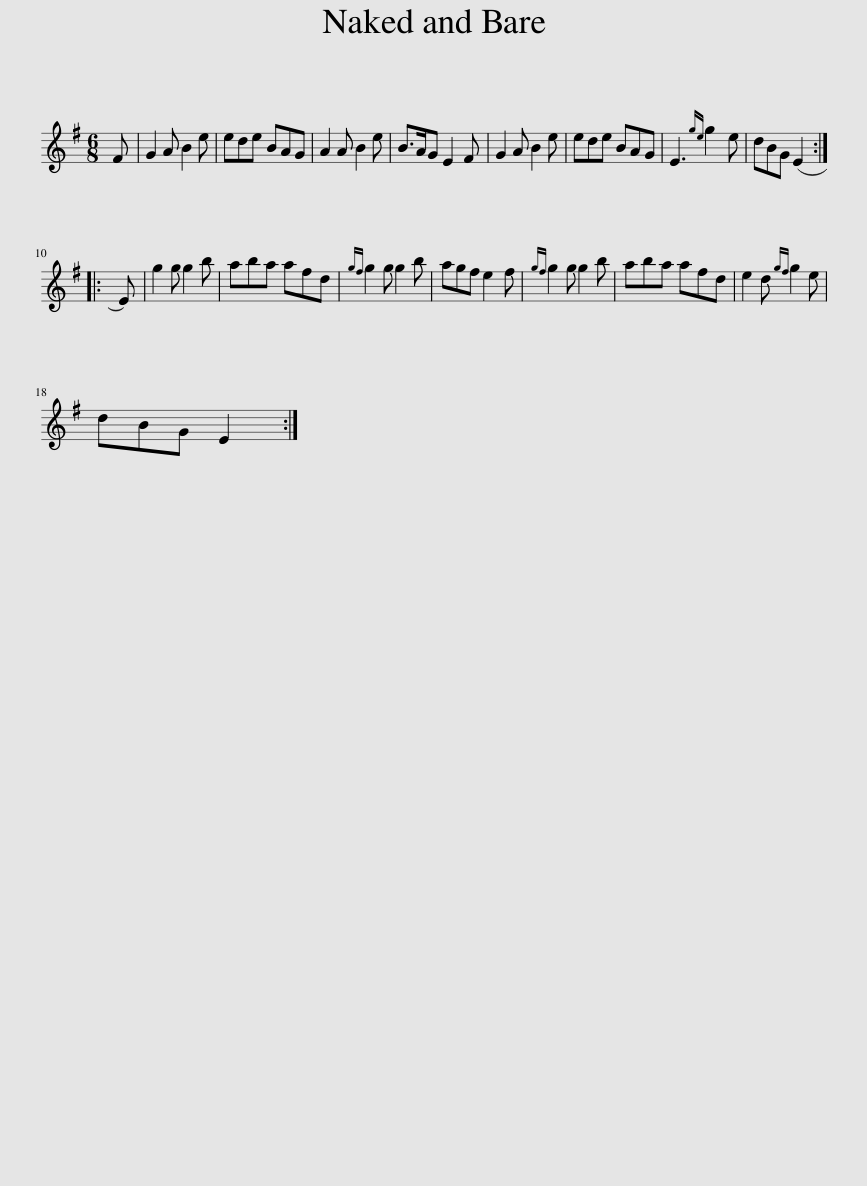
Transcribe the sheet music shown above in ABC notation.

X:1
L:1/8
M:6/8
I:linebreak $
K:Emin
V:1 treble
V:1
 F | G2 A B2 e | ede BAG | A2 A B2 e | B>AG E2 F | %5
 G2 A B2 e | ede BAG | E3{ge} g2 e | dBG (E2 ::$ E) | %10
 g2 g g2 b | aba afd |{gf} g2 g g2 b | agf e2 f |{gf} g2 g g2 b | %15
 aba afd | e2 d{gf} g2 e |$ dBG E2 :| %18
